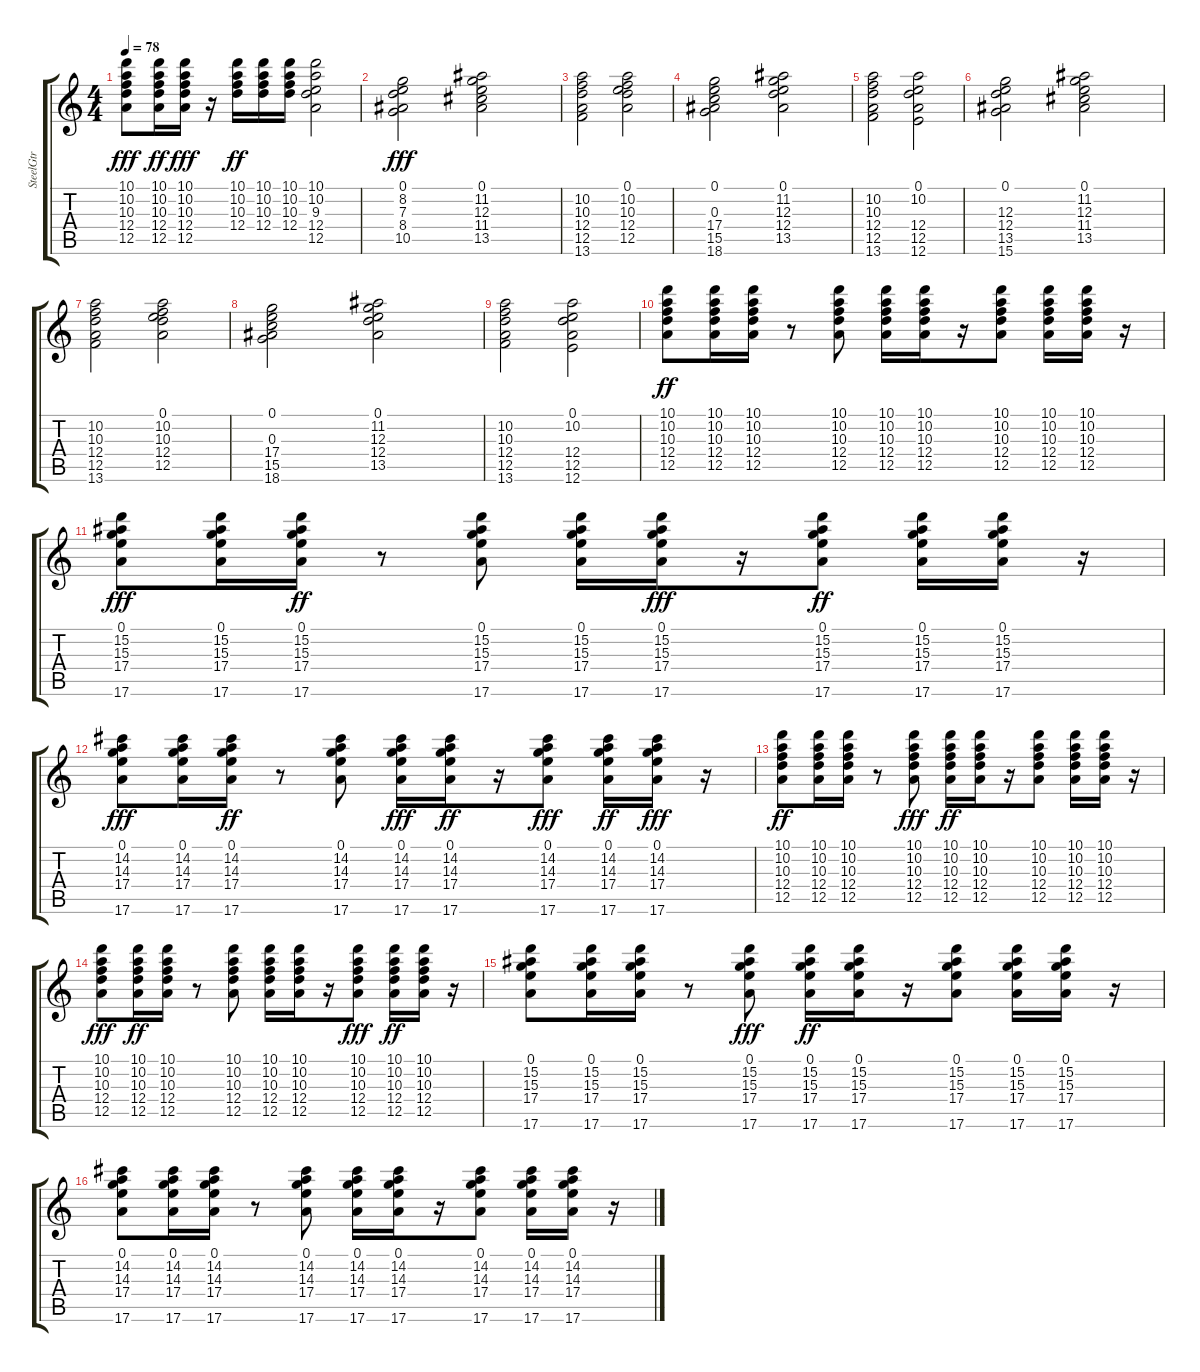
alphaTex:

\track ("SteelGtr" "SteelGtr") {instrument acousticguitarsteel}
\staff {score tabs}
\tuning (E4 B3 G3 D3 A2 E2) {hide}
\ts (4 4)
\tempo 78
\clef g2
\ks c
(10.1 10.2 10.3 12.4 12.5).8{dy fff} (10.1 10.2 10.3 12.4 12.5).16{dy ff} (10.1 10.2 10.3 12.4 12.5).16{dy fff} r.16 (10.1 10.2 10.3 12.4).16{dy ff} (10.1 10.2 10.3 12.4).16 (10.1 10.2 10.3 12.4).16 (10.1 10.2 9.3 12.4 12.5).2 |
(0.1 8.2 7.3 8.4 10.5).2{dy fff} (0.1 11.2 12.3 11.4 13.5).2{volume 10} |
(10.2 10.3 12.4 12.5 13.6).2{volume 9} (0.1 10.2 10.3 12.4 12.5).2{volume 9} |
(0.1 0.3 17.4 15.5 18.6).2 (0.1 11.2 12.3 12.4 13.5).2 |
(10.2 10.3 12.4 12.5 13.6).2 (0.1 10.2 12.4 12.5 12.6).2 |
(0.1 12.3 12.4 13.5 15.6).2 (0.1 11.2 12.3 11.4 13.5).2 |
(10.2 10.3 12.4 12.5 13.6).2 (0.1 10.2 10.3 12.4 12.5).2 |
(0.1 0.3 17.4 15.5 18.6).2 (0.1 11.2 12.3 12.4 13.5).2 |
(10.2 10.3 12.4 12.5 13.6).2 (0.1 10.2 12.4 12.5 12.6).2 |
(10.1 10.2 10.3 12.4 12.5).8{dy ff volume 9} (10.1 10.2 10.3 12.4 12.5).16{volume 5} (10.1 10.2 10.3 12.4 12.5).16 r.8 (10.1 10.2 10.3 12.4 12.5).8{volume 6} (10.1 10.2 10.3 12.4 12.5).16{volume 6} (10.1 10.2 10.3 12.4 12.5).16{volume 6} r.16 (10.1 10.2 10.3 12.4 12.5).8{volume 7} (10.1 10.2 10.3 12.4 12.5).16{volume 7} (10.1 10.2 10.3 12.4 12.5).16{volume 7} r.16 |
(0.1 15.2 15.3 17.4 17.6).8{dy fff volume 8} (0.1 15.2 15.3 17.4 17.6).16 (0.1 15.2 15.3 17.4 17.6).16{dy ff} r.8 (0.1 15.2 15.3 17.4 17.6).8 (0.1 15.2 15.3 17.4 17.6).16{volume 7} (0.1 15.2 15.3 17.4 17.6).16{dy fff volume 7} r.16 (0.1 15.2 15.3 17.4 17.6).8{dy ff} (0.1 15.2 15.3 17.4 17.6).16 (0.1 15.2 15.3 17.4 17.6).16 r.16 |
(0.1 14.2 14.3 17.4 17.6).8{dy fff} (0.1 14.2 14.3 17.4 17.6).16 (0.1 14.2 14.3 17.4 17.6).16{dy ff} r.8 (0.1 14.2 14.3 17.4 17.6).8 (0.1 14.2 14.3 17.4 17.6).16{dy fff} (0.1 14.2 14.3 17.4 17.6).16{dy ff} r.16 (0.1 14.2 14.3 17.4 17.6).8{dy fff} (0.1 14.2 14.3 17.4 17.6).16{dy ff} (0.1 14.2 14.3 17.4 17.6).16{dy fff} r.16 |
(10.1 10.2 10.3 12.4 12.5).8{dy ff} (10.1 10.2 10.3 12.4 12.5).16 (10.1 10.2 10.3 12.4 12.5).16 r.8 (10.1 10.2 10.3 12.4 12.5).8{dy fff} (10.1 10.2 10.3 12.4 12.5).16{dy ff} (10.1 10.2 10.3 12.4 12.5).16 r.16 (10.1 10.2 10.3 12.4 12.5).8 (10.1 10.2 10.3 12.4 12.5).16 (10.1 10.2 10.3 12.4 12.5).16 r.16 |
(10.1 10.2 10.3 12.4 12.5).8{dy fff} (10.1 10.2 10.3 12.4 12.5).16{dy ff} (10.1 10.2 10.3 12.4 12.5).16 r.8 (10.1 10.2 10.3 12.4 12.5).8 (10.1 10.2 10.3 12.4 12.5).16 (10.1 10.2 10.3 12.4 12.5).16 r.16 (10.1 10.2 10.3 12.4 12.5).8{dy fff} (10.1 10.2 10.3 12.4 12.5).16{dy ff} (10.1 10.2 10.3 12.4 12.5).16 r.16 |
(0.1 15.2 15.3 17.4 17.6).8 (0.1 15.2 15.3 17.4 17.6).16 (0.1 15.2 15.3 17.4 17.6).16 r.8 (0.1 15.2 15.3 17.4 17.6).8{dy fff} (0.1 15.2 15.3 17.4 17.6).16{dy ff} (0.1 15.2 15.3 17.4 17.6).16 r.16 (0.1 15.2 15.3 17.4 17.6).8 (0.1 15.2 15.3 17.4 17.6).16 (0.1 15.2 15.3 17.4 17.6).16 r.16 |
(0.1 14.2 14.3 17.4 17.6).8 (0.1 14.2 14.3 17.4 17.6).16 (0.1 14.2 14.3 17.4 17.6).16 r.8 (0.1 14.2 14.3 17.4 17.6).8 (0.1 14.2 14.3 17.4 17.6).16 (0.1 14.2 14.3 17.4 17.6).16 r.16 (0.1 14.2 14.3 17.4 17.6).8 (0.1 14.2 14.3 17.4 17.6).16 (0.1 14.2 14.3 17.4 17.6).16 r.16
